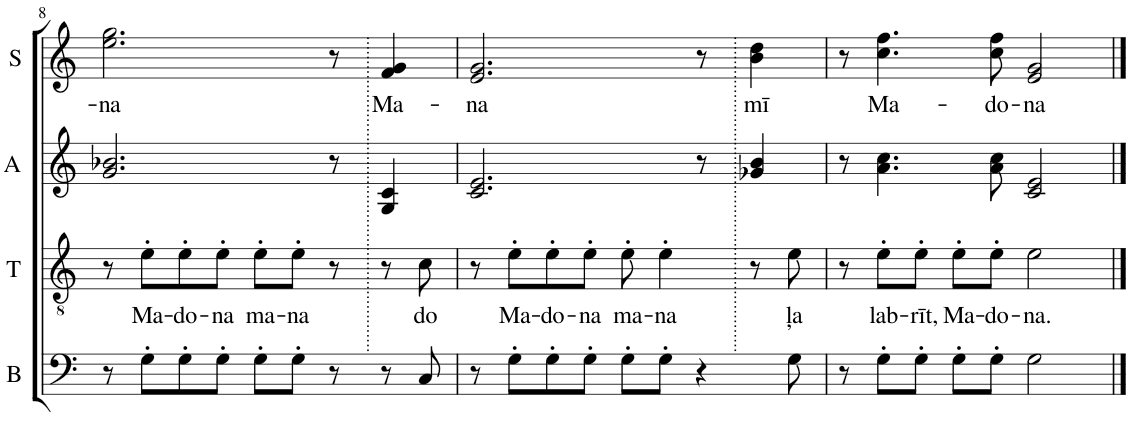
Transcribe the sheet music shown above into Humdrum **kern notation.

**kern	**kern	**text	**kern	**kern	**text
*part4	*part3	*part3	*part2	*part1	*part1
*staff4	*staff3	*staff3	*staff2	*staff1	*staff1
*I"B	*I"T	*	*I"A	*I"S	*
*I'B	*I'T	*	*I'A	*I'S	*
!!LO:PB:g=z
*clefF4	*clefGv2	*	*clefG2	*clefG2	*
*k[]	*k[]	*	*k[]	*k[]	*
*M9/8	*M9/8	*	*M9/8	*M9/8	*
=8	=8	=8	=8	=8	=8
!	!	!	!	!	!LO:LY:b
8r	8r	.	2.g/ 2.b-X/	2.ee\ 2.gg\	-na
!	!	!LO:LY:b	!	!	!
8G'\L	8e'\L	Ma-	.	.	.
!	!	!LO:LY:b	!	!	!
8G'\	8e'\	-do-	.	.	.
!	!	!LO:LY:b	!	!	!
8G'\J	8e'\J	-na	.	.	.
!	!	!LO:LY:b	!	!	!
8G'\L	8e'\L	ma-	.	.	.
!	!	!LO:LY:b	!	!	!
8G'\J	8e'\J	-na	.	.	.
8r	8r	.	8r	8r	.
!	!	!	!	!	!LO:LY:b
8r	8r	.	4G/ 4c/	4f/ 4g/	Ma-
!	!	!LO:LY:b	!	!	!
8C/	8c\	do	.	.	.
=9	=9	=9	=9	=9	=9
!	!	!	!	!	!LO:LY:b
8r	8r	.	2.c/ 2.e/	2.e/ 2.g/	-na
!	!	!LO:LY:b	!	!	!
8G'\L	8e'\L	Ma-	.	.	.
!	!	!LO:LY:b	!	!	!
8G'\	8e'\	-do-	.	.	.
!	!	!LO:LY:b	!	!	!
8G'\J	8e'\J	-na	.	.	.
!	!	!LO:LY:b	!	!	!
8G'\L	8e'\	ma-	.	.	.
!	!	!LO:LY:b	!	!	!
8G'\J	4e'\	-na	.	.	.
4r	.	.	8r	8r	.
!	!	!	!	!	!LO:LY:b
.	8r	.	4g-X/ 4b/	4b\ 4dd\	mī
!	!	!LO:LY:b	!	!	!
8G\	8e\	ļa	.	.	.
=10	=10	=10	=10	=10	=10
8r	8r	.	8r	8r	.
!	!	!LO:LY:b	!	!	!LO:LY:b
8G'\L	8e'\L	lab-	4.a\ 4.cc\	4.cc\ 4.ff\	Ma-
!	!	!LO:LY:b	!	!	!
8G'\J	8e'\J	-rīt,	.	.	.
!	!	!LO:LY:b	!	!	!
8G'\L	8e'\L	Ma-	.	.	.
!	!	!LO:LY:b	!	!	!LO:LY:b
8G'\J	8e'\J	-do-	8a\ 8cc\	8cc\ 8ff\	-do-
!	!	!LO:LY:b	!	!	!LO:LY:b
2G\	2e\	-na.	2c/ 2e/	2e/ 2g/	-na
==	==	==	==	==	==
*-	*-	*-	*-	*-	*-
